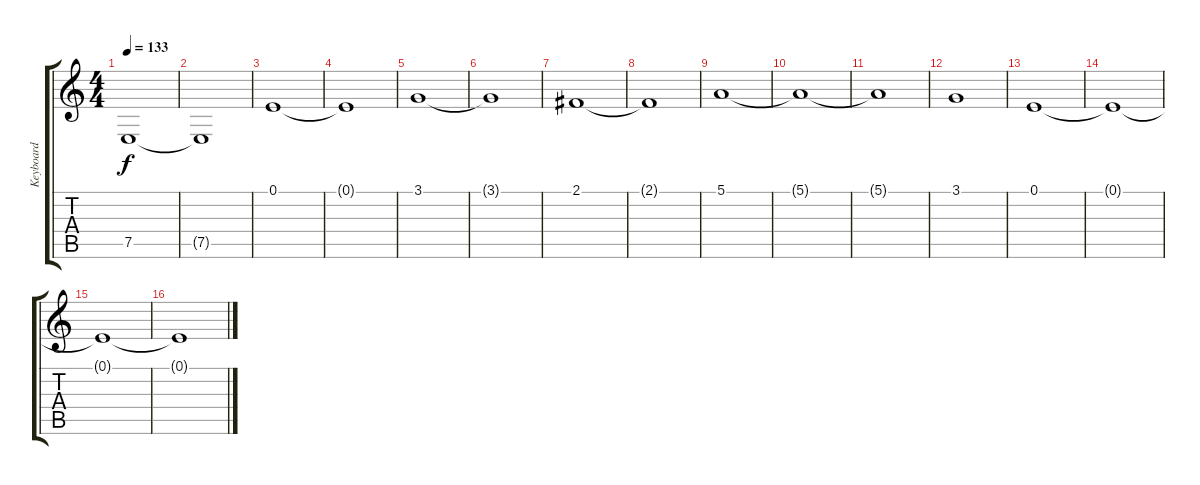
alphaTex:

\track ("Keyboard" "Keyboard") {instrument synthstrings2}
\staff {score tabs}
\tuning (E4 B3 G3 D3 A2 E2) {hide}
\ts (4 4)
\tempo 133
\clef g2
\ks c
7.5.1{dy f} |
7.5{t}.1 |
0.1.1 |
0.1{t}.1 |
3.1.1 |
3.1{t}.1 |
2.1.1 |
2.1{t}.1 |
5.1.1 |
5.1{t}.1 |
5.1{t}.1 |
3.1.1 |
0.1.1 |
0.1{t}.1 |
0.1{t}.1 |
0.1{t}.1
